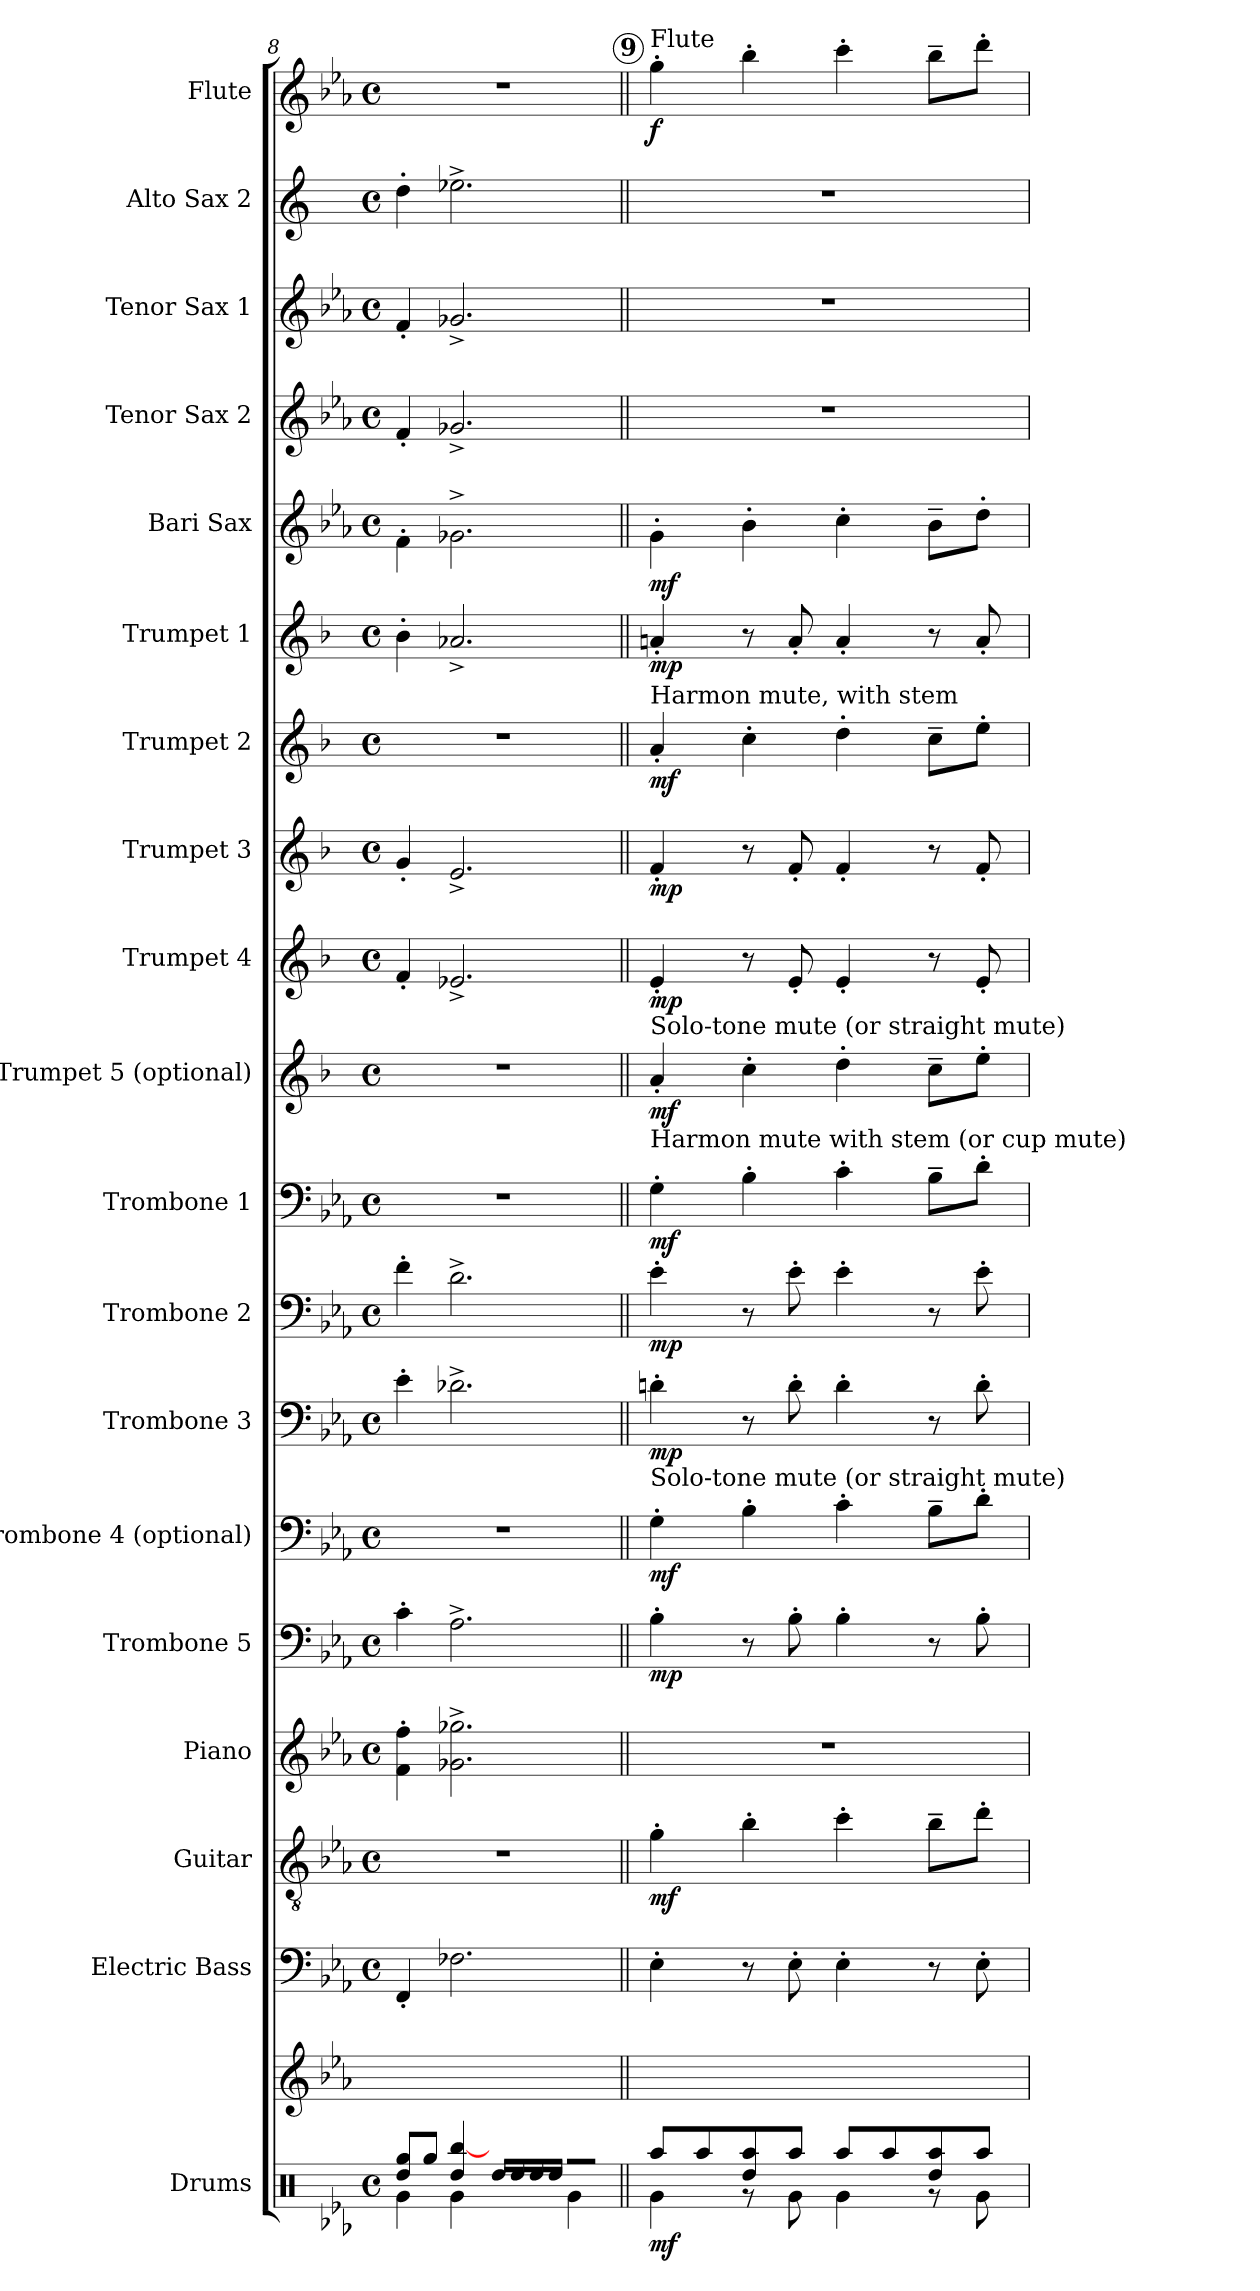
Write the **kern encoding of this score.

**kern	**dynam	**kern	**kern	**kern	**dynam	**kern	**kern	**dynam	**kern	**dynam	**kern	**dynam	**kern	**dynam	**kern	**dynam	**kern	**dynam	**kern	**dynam	**kern	**dynam	**kern	**dynam	**kern	**dynam	**kern	**dynam	**kern	**kern	**kern	**kern	**dynam
*part20	*part20	*part19	*part18	*part17	*part17	*part16	*part15	*part15	*part14	*part14	*part13	*part13	*part12	*part12	*part11	*part11	*part10	*part10	*part9	*part9	*part8	*part8	*part7	*part7	*part6	*part6	*part5	*part5	*part4	*part3	*part2	*part1	*part1
*staff20	*staff20	*staff19	*staff18	*staff17	*staff17	*staff16	*staff15	*staff15	*staff14	*staff14	*staff13	*staff13	*staff12	*staff12	*staff11	*staff11	*staff10	*staff10	*staff9	*staff9	*staff8	*staff8	*staff7	*staff7	*staff6	*staff6	*staff5	*staff5	*staff4	*staff3	*staff2	*staff1	*staff1
*I"Drums	*	*	*I"Electric Bass	*I"Guitar	*	*I"Piano	*I"Trombone 5	*	*I"Trombone 4 (optional)	*	*I"Trombone 3	*	*I"Trombone 2	*	*I"Trombone 1	*	*I"Trumpet 5 (optional)	*	*I"Trumpet 4	*	*I"Trumpet 3	*	*I"Trumpet 2	*	*I"Trumpet 1	*	*I"Bari Sax	*	*I"Tenor Sax 2	*I"Tenor Sax 1	*I"Alto Sax 2	*I"Flute	*
*	*	*	*	*	*	*I'Pno	*I'Trb	*	*I'Trb	*	*I'Trb	*	*I'Trb	*	*I'Trb	*	*I'Tpt	*	*I'Tpt	*	*I'Tpt	*	*I'Tpt	*	*I'Tpt	*	*	*	*I'T Sax	*I'T Sax	*I'A Sax	*I'Fl	*
*clefX	*	*clefG2	*clefF4	*clefGv2	*	*clefG2	*clefF4	*	*clefF4	*	*clefF4	*	*clefF4	*	*clefF4	*	*clefG2	*	*clefG2	*	*clefG2	*	*clefG2	*	*clefG2	*	*clefG2	*	*clefG2	*clefG2	*clefG2	*clefG2	*
*	*	*	*ITrd7c12	*	*	*	*	*	*	*	*	*	*	*	*	*	*ITrd1c2	*	*ITrd1c2	*	*ITrd1c2	*	*ITrd1c2	*	*ITrd1c2	*	*ITrd12c21	*	*ITrd8c14	*ITrd8c14	*ITrd5c9	*	*
*k[b-e-a-]	*	*k[b-e-a-]	*k[b-e-a-]	*k[b-e-a-]	*	*k[b-e-a-]	*k[b-e-a-]	*	*k[b-e-a-]	*	*k[b-e-a-]	*	*k[b-e-a-]	*	*k[b-e-a-]	*	*k[b-e-a-]	*	*k[b-e-a-]	*	*k[b-e-a-]	*	*k[b-e-a-]	*	*k[b-e-a-]	*	*k[b-e-a-]	*	*k[b-e-a-]	*k[b-e-a-]	*k[b-e-a-]	*k[b-e-a-]	*
*E-:	*	*E-:	*E-:	*E-:	*	*E-:	*E-:	*	*E-:	*	*E-:	*	*E-:	*	*E-:	*	*E-:	*	*E-:	*	*E-:	*	*E-:	*	*E-:	*	*E-:	*	*E-:	*E-:	*E-:	*E-:	*
*M4/4	*	*	*M4/4	*M4/4	*	*M4/4	*M4/4	*	*M4/4	*	*M4/4	*	*M4/4	*	*M4/4	*	*M4/4	*	*M4/4	*	*M4/4	*	*M4/4	*	*M4/4	*	*M4/4	*	*M4/4	*M4/4	*M4/4	*M4/4	*
*met(c)	*	*	*met(c)	*met(c)	*	*met(c)	*met(c)	*	*met(c)	*	*met(c)	*	*met(c)	*	*met(c)	*	*met(c)	*	*met(c)	*	*met(c)	*	*met(c)	*	*met(c)	*	*met(c)	*	*met(c)	*met(c)	*met(c)	*met(c)	*
=8	=8	=8	=8	=8	=8	=8	=8	=8	=8	=8	=8	=8	=8	=8	=8	=8	=8	=8	=8	=8	=8	=8	=8	=8	=8	=8	=8	=8	=8	=8	=8	=8	=8
*^	*	*	*	*	*	*	*	*	*	*	*	*	*	*	*	*	*	*	*	*	*	*	*	*	*	*	*	*	*	*	*	*	*
*	*^	*	*	*	*	*	*	*	*	*	*	*	*	*	*	*	*	*	*	*	*	*	*	*	*	*	*	*	*	*	*	*	*	*
4Rdd/	8Rgg/L	4Rg\	.	1ryy	4FFF'</	1r	.	4f\'> 4ff\'>	4c'>\	.	1r	.	4e-'>\	.	4f'>\	.	1r	.	1r	.	4e-'</	.	4f'</	.	1r	.	4a-'>\	.	4F'>\	.	4F'</	4F'</	4f'>\	1r	.
.	8Rgg/J	.	.	.	.	.	.	.	.	.	.	.	.	.	.	.	.	.	.	.	.	.	.	.	.	.	.	.	.	.	.	.	.	.	.
4Rdd/	[>4Rbb/	4Rg\	.	.	2.FF-X\	.	.	2.g-X\^> 2.gg-X\^>	2.A-^>\	.	.	.	2.d-X^>\	.	2.d^>\	.	.	.	.	.	2.d-X^</	.	2.d^</	.	.	.	2.g-X^</	.	2.G-X^>\	.	2.G-X^</	2.G-X^</	2.g-X^>\	.	.
16Rdd/LL	4Rbb\yy	4ryy	.	.	.	.	.	.	.	.	.	.	.	.	.	.	.	.	.	.	.	.	.	.	.	.	.	.	.	.	.	.	.	.	.
16Rdd/	.	.	.	.	.	.	.	.	.	.	.	.	.	.	.	.	.	.	.	.	.	.	.	.	.	.	.	.	.	.	.	.	.	.	.
16Rdd/	.	.	.	.	.	.	.	.	.	.	.	.	.	.	.	.	.	.	.	.	.	.	.	.	.	.	.	.	.	.	.	.	.	.	.
16Rdd/JJ	.	.	.	.	.	.	.	.	.	.	.	.	.	.	.	.	.	.	.	.	.	.	.	.	.	.	.	.	.	.	.	.	.	.	.
8R/L	4ryy	4Rg\	.	.	.	.	.	.	.	.	.	.	.	.	.	.	.	.	.	.	.	.	.	.	.	.	.	.	.	.	.	.	.	.	.
8R/J	.	.	.	.	.	.	.	.	.	.	.	.	.	.	.	.	.	.	.	.	.	.	.	.	.	.	.	.	.	.	.	.	.	.	.
!!LO:PB:g=z
!!LO:REH:place=s1:a:B:enc=circle:fs=4.9:t=9
=9||	=9||	=9||	=9||	=9||	=9||	=9||	=9||	=9||	=9||	=9||	=9||	=9||	=9||	=9||	=9||	=9||	=9||	=9||	=9||	=9||	=9||	=9||	=9||	=9||	=9||	=9||	=9||	=9||	=9||	=9||	=9||	=9||	=9||	=9||	=9||
!	!	!	!	!	!	!	!	!	!	!	!	!	!	!	!	!	!	!	!	!	!	!	!	!	!	!	!	!	!	!	!	!	!	!LO:TX:a:t=Flute	!
!	!	!	!	!	!	!	!	!	!	!	!	!	!	!	!	!	!	!	!	!	!	!	!	!	!LO:TX:a:t=Harmon mute, with stem	!	!	!	!	!	!	!	!	!	!
!	!	!	!	!	!	!	!	!	!	!	!	!	!	!	!	!	!	!	!LO:TX:a:t=Solo-tone mute (or straight mute)	!	!	!	!	!	!	!	!	!	!	!	!	!	!	!	!
!	!	!	!	!	!	!	!	!	!	!	!	!	!	!	!	!	!LO:TX:a:t=Harmon mute with stem (or cup mute)	!	!	!	!	!	!	!	!	!	!	!	!	!	!	!	!	!	!
!	!	!	!	!	!	!	!	!	!	!	!LO:TX:a:t=Solo-tone mute (or straight mute)	!	!	!	!	!	!	!	!	!	!	!	!	!	!	!	!	!	!	!	!	!	!	!	!
!	!	!	!LO:DY:b	!	!	!	!LO:DY:b	!	!	!LO:DY:b	!	!LO:DY:b	!	!LO:DY:b	!	!LO:DY:b	!	!LO:DY:b	!	!LO:DY:b	!	!LO:DY:b	!	!LO:DY:b	!	!LO:DY:b	!	!LO:DY:b	!	!LO:DY:b	!	!	!	!	!LO:DY:b
4ryy	8Raa/L	4Rg\	mf	1ryy	4EE-'>\	4g'>\	mf	1r	4B-'>\	mp	4G'>\	mf	4dni'>\	mp	4e-'>\	mp	4G'>\	mf	4g'</	mf	4d'</	mp	4e-'</	mp	4g'</	mf	4gn'</	mp	4G'>\	mf	1r	1r	1r	4gg'>\	f
.	8Raa/	.	.	.	.	.	.	.	.	.	.	.	.	.	.	.	.	.	.	.	.	.	.	.	.	.	.	.	.	.	.	.	.	.	.
4Rdd/	8Raa/	8rf	.	.	8r	4b-'>\	.	.	8r	.	4B-'>\	.	8r	.	8r	.	4B-'>\	.	4b-'>\	.	8r	.	8r	.	4b-'>\	.	8r	.	4B-'>\	.	.	.	.	4bb-'>\	.
.	8Raa/J	8Rg\	.	.	8EE-'>\	.	.	.	8B-'>\	.	.	.	8d'>\	.	8e-'>\	.	.	.	.	.	8d'</	.	8e-'</	.	.	.	8g'</	.	.	.	.	.	.	.	.
4ryy	8Raa/L	4Rg\	.	.	4EE-'>\	4cc'>\	.	.	4B-'>\	.	4c'>\	.	4d'>\	.	4e-'>\	.	4c'>\	.	4cc'>\	.	4d'</	.	4e-'</	.	4cc'>\	.	4g'</	.	4c'>\	.	.	.	.	4ccc'>\	.
.	8Raa/	.	.	.	.	.	.	.	.	.	.	.	.	.	.	.	.	.	.	.	.	.	.	.	.	.	.	.	.	.	.	.	.	.	.
4Rdd/	8Raa/	8rf	.	.	8r	8b-~>\L	.	.	8r	.	8B-~>\L	.	8r	.	8r	.	8B-~>\L	.	8b-~>\L	.	8r	.	8r	.	8b-~>\L	.	8r	.	8B-~>\L	.	.	.	.	8bb-~>\L	.
.	8Raa/J	8Rg\	.	.	8EE-'>\	8dd'>\J	.	.	8B-'>\	.	8d'>\J	.	8d'>\	.	8e-'>\	.	8d'>\J	.	8dd'>\J	.	8d'</	.	8e-'</	.	8dd'>\J	.	8g'</	.	8d'>\J	.	.	.	.	8ddd'>\J	.
*v	*v	*v	*	*	*	*	*	*	*	*	*	*	*	*	*	*	*	*	*	*	*	*	*	*	*	*	*	*	*	*	*	*	*	*	*
=	=	=	=	=	=	=	=	=	=	=	=	=	=	=	=	=	=	=	=	=	=	=	=	=	=	=	=	=	=	=	=	=	=
*-	*-	*-	*-	*-	*-	*-	*-	*-	*-	*-	*-	*-	*-	*-	*-	*-	*-	*-	*-	*-	*-	*-	*-	*-	*-	*-	*-	*-	*-	*-	*-	*-	*-
